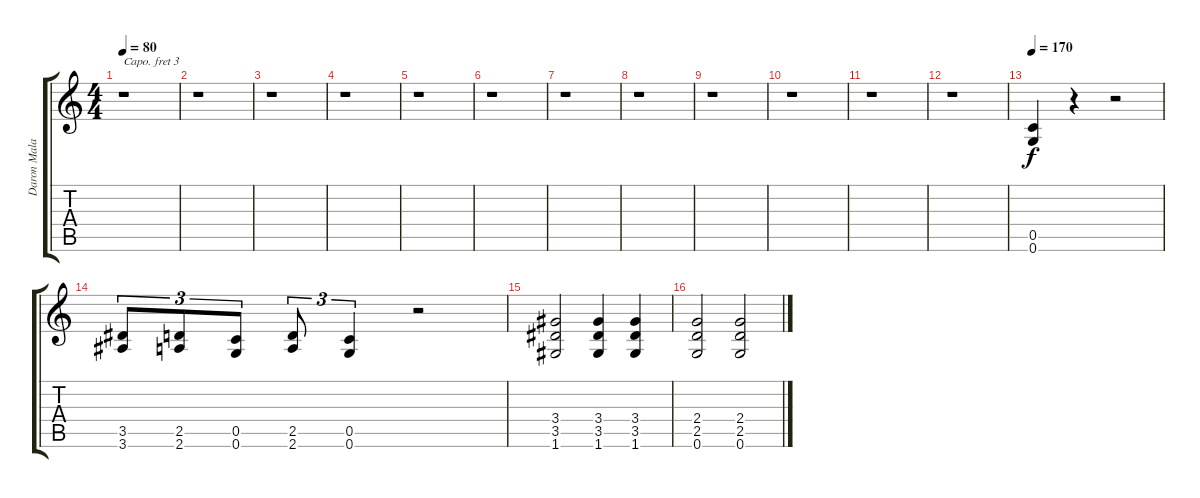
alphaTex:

\track ("Daron Malakian (disto)" "Daron Mala") {instrument overdrivenguitar}
\staff {score tabs}
\capo 3
\tuning (E4 B3 G3 D3 A2 E2) {hide}
\ts (4 4)
\tempo 80
\clef g2
\ks c
r.1{dy f} |
r.1 |
r.1 |
r.1 |
r.1 |
r.1 |
r.1 |
r.1 |
r.1 |
r.1 |
r.1 |
r.1 |
\tempo 170
(0.5 0.6).4 r.4 r.2 |
(3.5 3.6).8{tu (3 2)} (2.5 2.6).8{tu (3 2)} (0.5 0.6).8{tu (3 2)} (2.5 2.6).8{tu (3 2)} (0.5 0.6).4{tu (3 2)} r.2 |
(3.4 3.5 1.6).2 (3.4 3.5 1.6).4 (3.4 3.5 1.6).4 |
(2.4 2.5 0.6).2 (2.4 2.5 0.6).2
